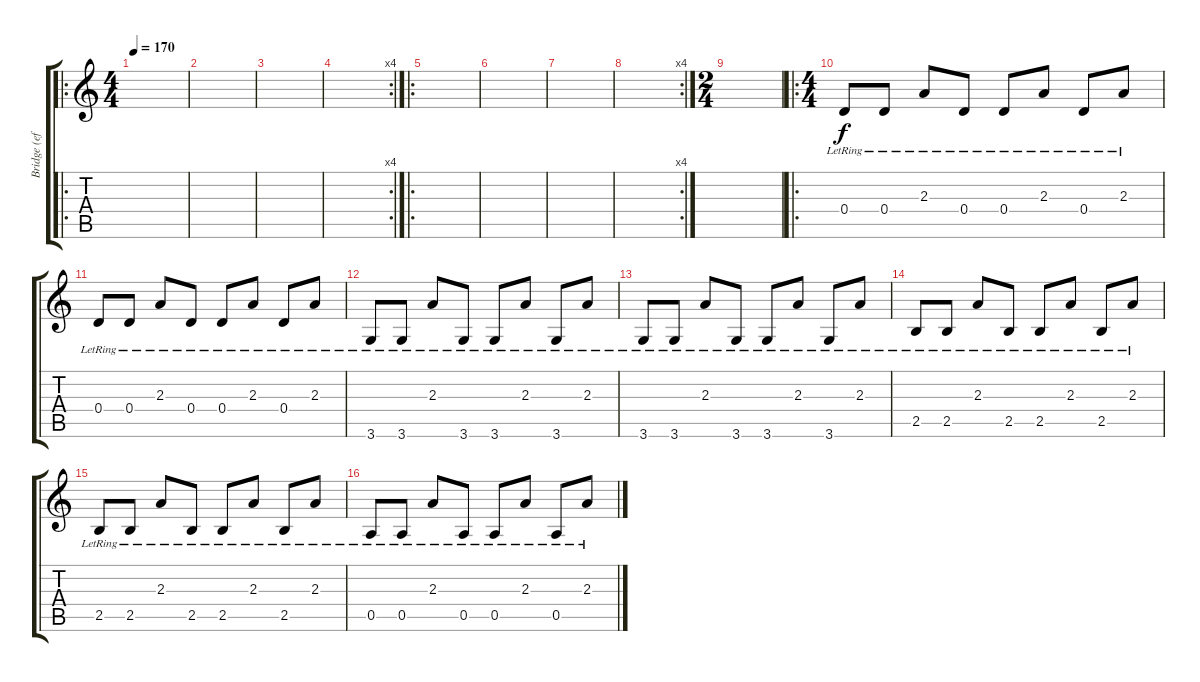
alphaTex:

\track ("Bridge (effects off)" "Bridge (ef") {instrument electricguitarclean}
\staff {score tabs}
\tuning (E4 B3 G3 D3 A2 E2) {hide}
\ro
\ts (4 4)
\tempo 170
\clef g2
\ks c
|
|
|
\rc 4
|
\ro
|
|
|
\rc 4
|
\ts (2 4)
|
\ro
\ts (4 4)
0.4{lr}.8 0.4{lr}.8 2.3{lr}.8 0.4{lr}.8 0.4{lr}.8 2.3{lr}.8 0.4{lr}.8 2.3{lr}.8 |
0.4{lr}.8 0.4{lr}.8 2.3{lr}.8 0.4{lr}.8 0.4{lr}.8 2.3{lr}.8 0.4{lr}.8 2.3{lr}.8 |
3.6{lr}.8 3.6{lr}.8 2.3{lr}.8 3.6{lr}.8 3.6{lr}.8 2.3{lr}.8 3.6{lr}.8 2.3{lr}.8 |
3.6{lr}.8 3.6{lr}.8 2.3{lr}.8 3.6{lr}.8 3.6{lr}.8 2.3{lr}.8 3.6{lr}.8 2.3{lr}.8 |
2.5{lr}.8 2.5{lr}.8 2.3{lr}.8 2.5{lr}.8 2.5{lr}.8 2.3{lr}.8 2.5{lr}.8 2.3{lr}.8 |
2.5{lr}.8 2.5{lr}.8 2.3{lr}.8 2.5{lr}.8 2.5{lr}.8 2.3{lr}.8 2.5{lr}.8 2.3{lr}.8 |
0.5{lr}.8 0.5{lr}.8 2.3{lr}.8 0.5{lr}.8 0.5{lr}.8 2.3{lr}.8 0.5{lr}.8 2.3{lr}.8
